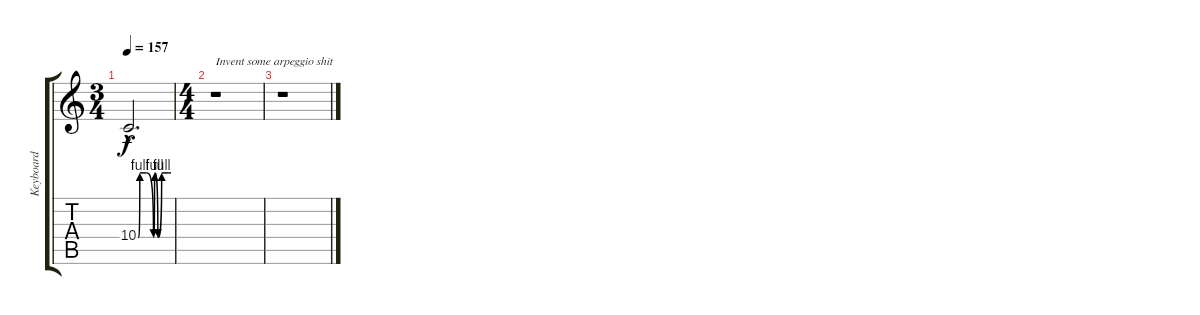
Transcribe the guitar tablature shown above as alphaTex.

\track ("Keyboard" "Keyboard") {instrument lead1square}
\staff {score tabs}
\tuning (E4 B3 G3 D3 A2 E2) {hide}
\ts (3 4)
\tempo 157
\clef g2
\ks c
10.4{be (custom 0 0 3 4 15 4 28 0 30 4 36 0 43 4 56 4 60 4) hac}.2{d dy f} |
\ts (4 4)
r.1{txt "Invent some arpeggio shit"} |
r.1
